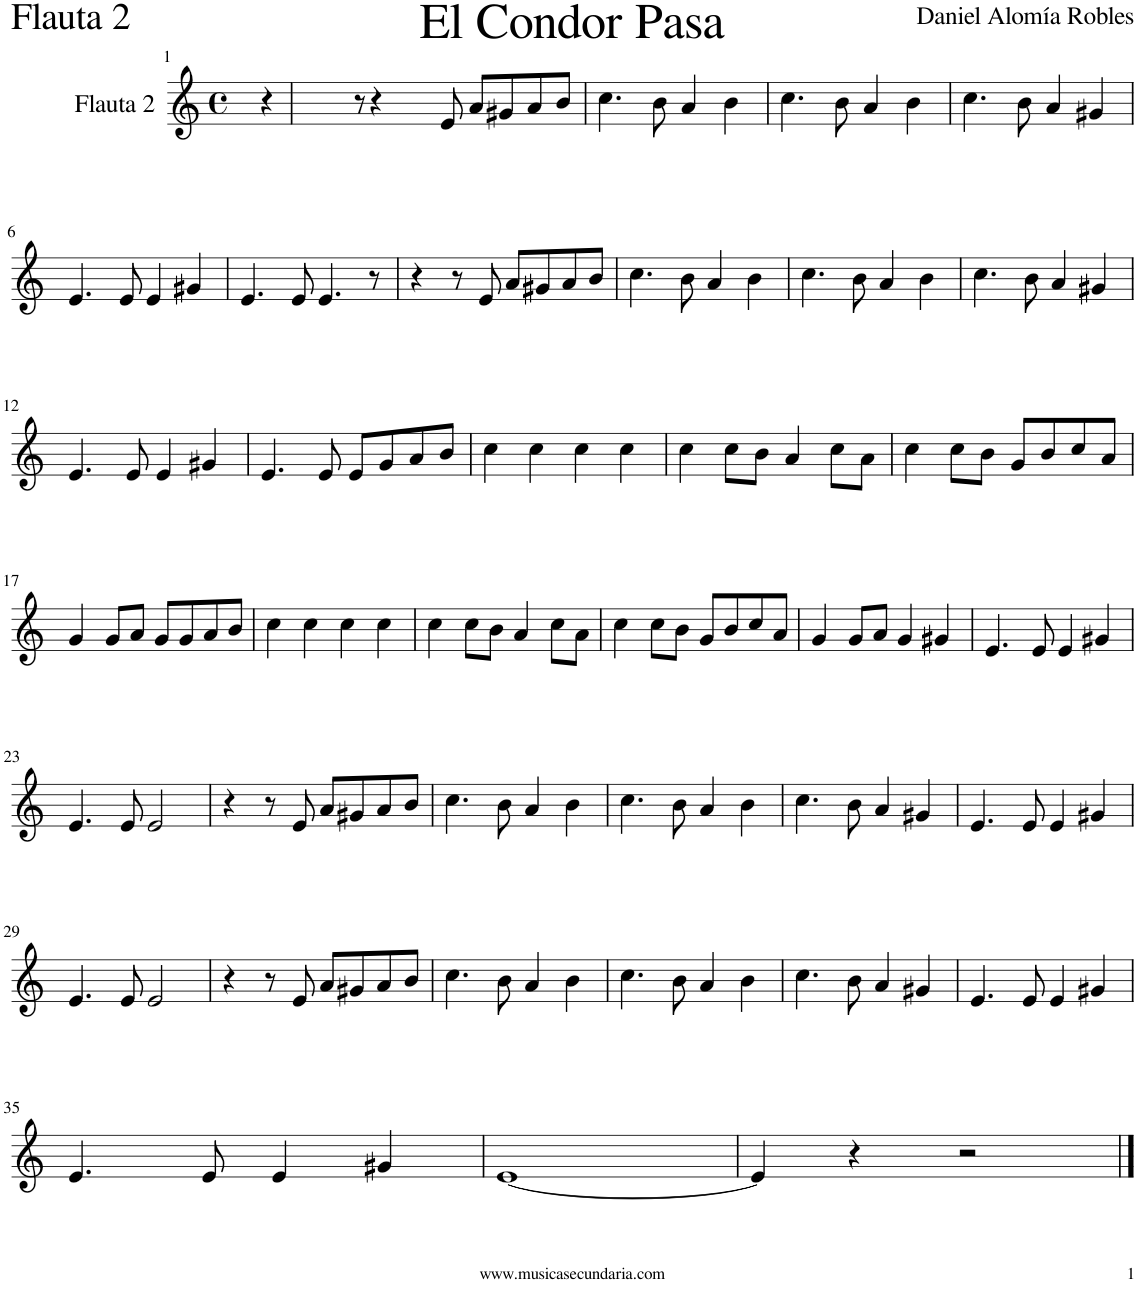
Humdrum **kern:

**kern
*part1
*staff1
*I"Flauta 2
*I'Fl
*clefG2
*k[]
*M4/4
*met(c)
=1
4r
=2
8r
4r
8e/
8a/L
8g#X/
8a/
8b/J
=3
4.cc\
8b\
4a/
4b\
=4
4.cc\
8b\
4a/
4b\
=5
4.cc\
8b\
4a/
4g#X/
!!LO:LB:g=z
=6
4.e/
8e/
4e/
4g#X/
=7
4.e/
8e/
4.e/
8r
=8
4r
8r
8e/
8a/L
8g#X/
8a/
8b/J
=9
4.cc\
8b\
4a/
4b\
=10
4.cc\
8b\
4a/
4b\
=11
4.cc\
8b\
4a/
4g#X/
!!LO:LB:g=z
=12
4.e/
8e/
4e/
4g#X/
=13
4.e/
8e/
8e/L
8g/
8a/
8b/J
=14
4cc\
4cc\
4cc\
4cc\
=15
4cc\
8cc\L
8b\J
4a/
8cc\L
8a\J
=16
4cc\
8cc\L
8b\J
8g/L
8b/
8cc/
8a/J
!!LO:LB:g=z
=17
4g/
8g/L
8a/J
8g/L
8g/
8a/
8b/J
=18
4cc\
4cc\
4cc\
4cc\
=19
4cc\
8cc\L
8b\J
4a/
8cc\L
8a\J
=20
4cc\
8cc\L
8b\J
8g/L
8b/
8cc/
8a/J
=21
4g/
8g/L
8a/J
4g/
4g#X/
=22
4.e/
8e/
4e/
4g#X/
!!LO:LB:g=z
=23
4.e/
8e/
2e/
=24
4r
8r
8e/
8a/L
8g#X/
8a/
8b/J
=25
4.cc\
8b\
4a/
4b\
=26
4.cc\
8b\
4a/
4b\
=27
4.cc\
8b\
4a/
4g#X/
=28
4.e/
8e/
4e/
4g#X/
!!LO:LB:g=z
=29
4.e/
8e/
2e/
=30
4r
8r
8e/
8a/L
8g#X/
8a/
8b/J
=31
4.cc\
8b\
4a/
4b\
=32
4.cc\
8b\
4a/
4b\
=33
4.cc\
8b\
4a/
4g#X/
=34
4.e/
8e/
4e/
4g#X/
!!LO:LB:g=z
=35
4.e/
8e/
4e/
4g#X/
=36
[1e
=37
4e/]
4r
2r
==
*-
